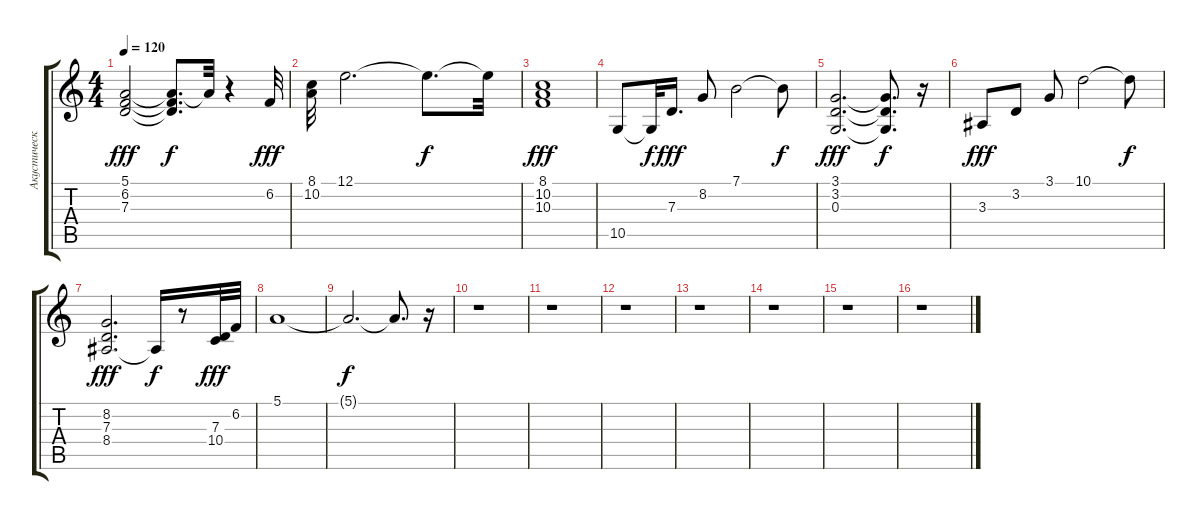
\track ("Акустический Гранд Роял" "Акустическ") {instrument acousticgrandpiano}
\staff {score tabs}
\tuning (E4 B3 G3 D3 A2 E2) {hide}
\ts (4 4)
\tempo 120
\clef g2
\ks c
(5.1 6.2 7.3).2{dy fff} (5.1{t} 6.2{t} 7.3{t}).8{d dy f} 5.1{t}.32 r.4 6.2.32{dy fff} |
(8.1 10.2).32 12.1.2{d} 12.1{t}.8{d dy f} 12.1{t}.32 |
(8.1 10.2 10.3).1{dy fff} |
10.5.8 10.5{t}.32{dy f} 7.3.16{d dy fff} 8.2.8 7.1.2 7.1{t}.8{dy f} |
(3.1 3.2 0.3).2{d dy fff} (3.1{t} 3.2{t} 0.3{t}).8{d dy f} r.16 |
3.3.8{dy fff} 3.2.8 3.1.8 10.1.2 10.1{t}.8{dy f} |
(8.2 7.3 8.4).2{d dy fff} 8.4{t}.16{dy f} r.8 (7.3 10.4).32{dy fff} 6.2.32 |
5.1.1 |
5.1{t}.2{d dy f} 5.1{t}.8{d} r.16 |
r.1 |
r.1 |
r.1 |
r.1 |
r.1 |
r.1 |
r.1
